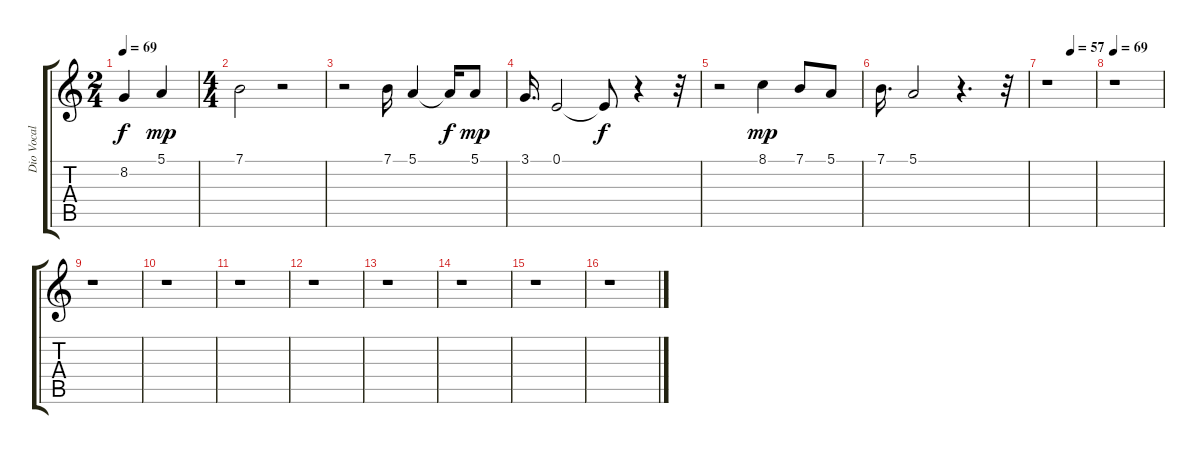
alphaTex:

\track ("Dio Vocal" "Dio Vocal") {instrument pad3polysynth}
\staff {score tabs}
\tuning (E4 B3 G3 D3 A2 E2) {hide}
\ts (2 4)
\tempo 69
\clef g2
\ks c
8.2{t}.4{dy f} 5.1.4{dy mp} |
\ts (4 4)
7.1.2 r.2 |
r.2 7.1.16 5.1.4 5.1{t}.16{dy f} 5.1.8{dy mp} |
3.1.16{d} 0.1.2 0.1{t}.8{dy f} r.4 r.32 |
r.2 8.1.4{dy mp} 7.1.8 5.1.8 |
7.1.16{d} 5.1.2 r.4{d} r.32 |
\tempo (57 0.5)
r.1 |
\tempo 69
r.1 |
r.1 |
r.1 |
r.1 |
r.1 |
r.1 |
r.1 |
r.1 |
r.1
